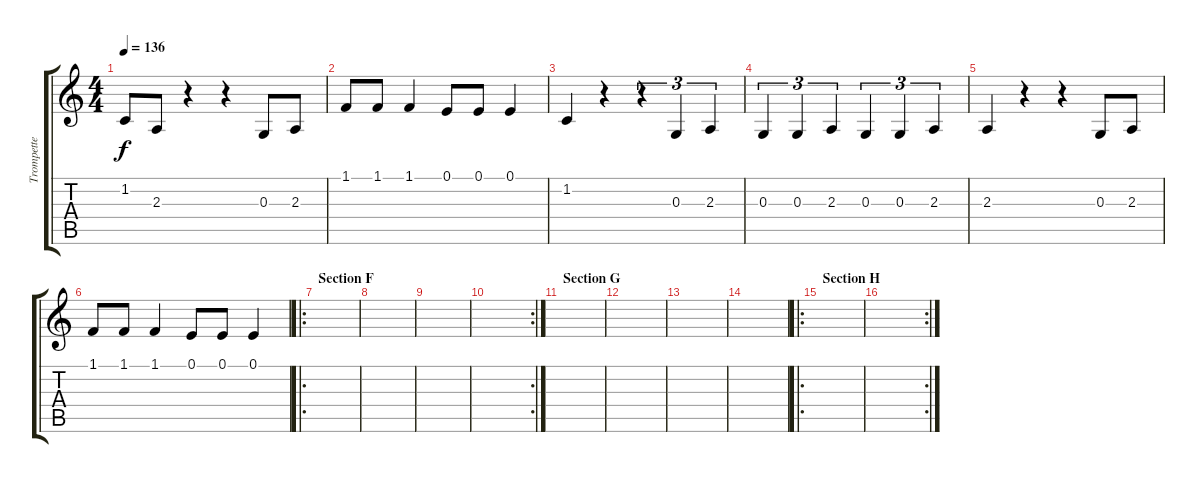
\track ("Trompette" "Trompette") {instrument trumpet}
\staff {score tabs}
\tuning (E4 B3 G3 D3 A2 E2) {hide}
\ts (4 4)
\tempo 136
\clef g2
\ks c
1.2.8{dy f} 2.3.8 r.4 r.4 0.3.8 2.3.8 |
1.1.8 1.1.8 1.1.4 0.1.8 0.1.8 0.1.4 |
1.2.4 r.4 r.4{tu (3 2)} 0.3.4{tu (3 2)} 2.3.4{tu (3 2)} |
0.3.4{tu (3 2)} 0.3.4{tu (3 2)} 2.3.4{tu (3 2)} 0.3.4{tu (3 2)} 0.3.4{tu (3 2)} 2.3.4{tu (3 2)} |
2.3.4 r.4 r.4 0.3.8 2.3.8 |
1.1.8 1.1.8 1.1.4 0.1.8 0.1.8 0.1.4 |
\ro
\section ("" "Section F")
|
|
|
\rc 2
|
\section ("" "Section G")
|
|
|
|
\ro
\section ("" "Section H")
|
\rc 2
